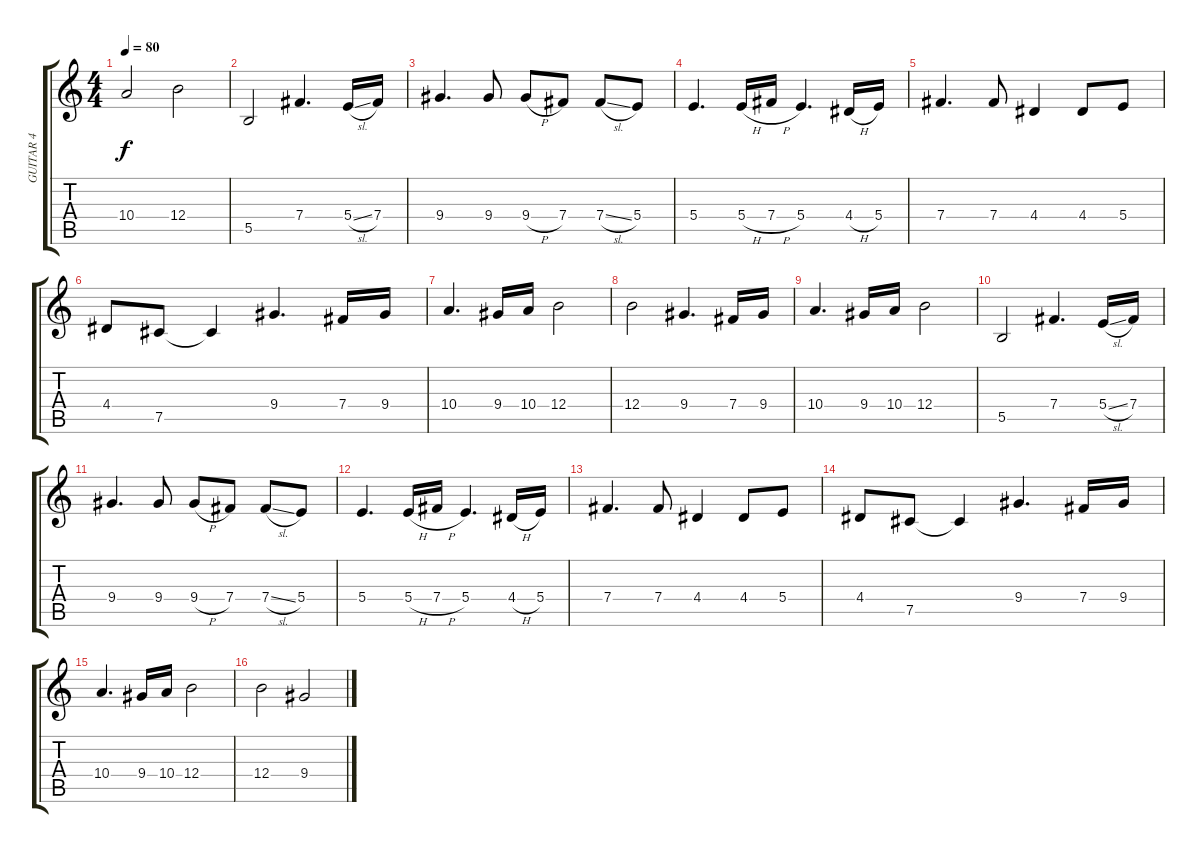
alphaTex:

\track ("GUITAR 4" "GUITAR 4") {instrument overdrivenguitar}
\staff {score tabs}
\tuning (Db4 Ab3 E3 B2 Gb2 Db2) {hide}
\ts (4 4)
\tempo 80
\clef g2
\ks c
10.4.2{dy f} 12.4.2 |
5.5.2 7.4.4{d} 5.4{sl}.16 7.4.16 |
9.4.4{d} 9.4.8 9.4{h}.8 7.4.8 7.4{sl}.8 5.4.8 |
5.4.4{d} 5.4{h}.16 7.4{h}.16 5.4.4{d} 4.4{h}.16 5.4.16 |
7.4.4{d} 7.4.8 4.4.4 4.4.8 5.4.8 |
4.4.8 7.5.8 7.5{t}.4 9.4.4{d} 7.4.16 9.4.16 |
10.4.4{d} 9.4.16 10.4.16 12.4.2 |
12.4.2 9.4.4{d} 7.4.16 9.4.16 |
10.4.4{d} 9.4.16 10.4.16 12.4.2 |
5.5.2 7.4.4{d} 5.4{sl}.16 7.4.16 |
9.4.4{d} 9.4.8 9.4{h}.8 7.4.8 7.4{sl}.8 5.4.8 |
5.4.4{d} 5.4{h}.16 7.4{h}.16 5.4.4{d} 4.4{h}.16 5.4.16 |
7.4.4{d} 7.4.8 4.4.4 4.4.8 5.4.8 |
4.4.8 7.5.8 7.5{t}.4 9.4.4{d} 7.4.16 9.4.16 |
10.4.4{d} 9.4.16 10.4.16 12.4.2 |
12.4.2 9.4.2
